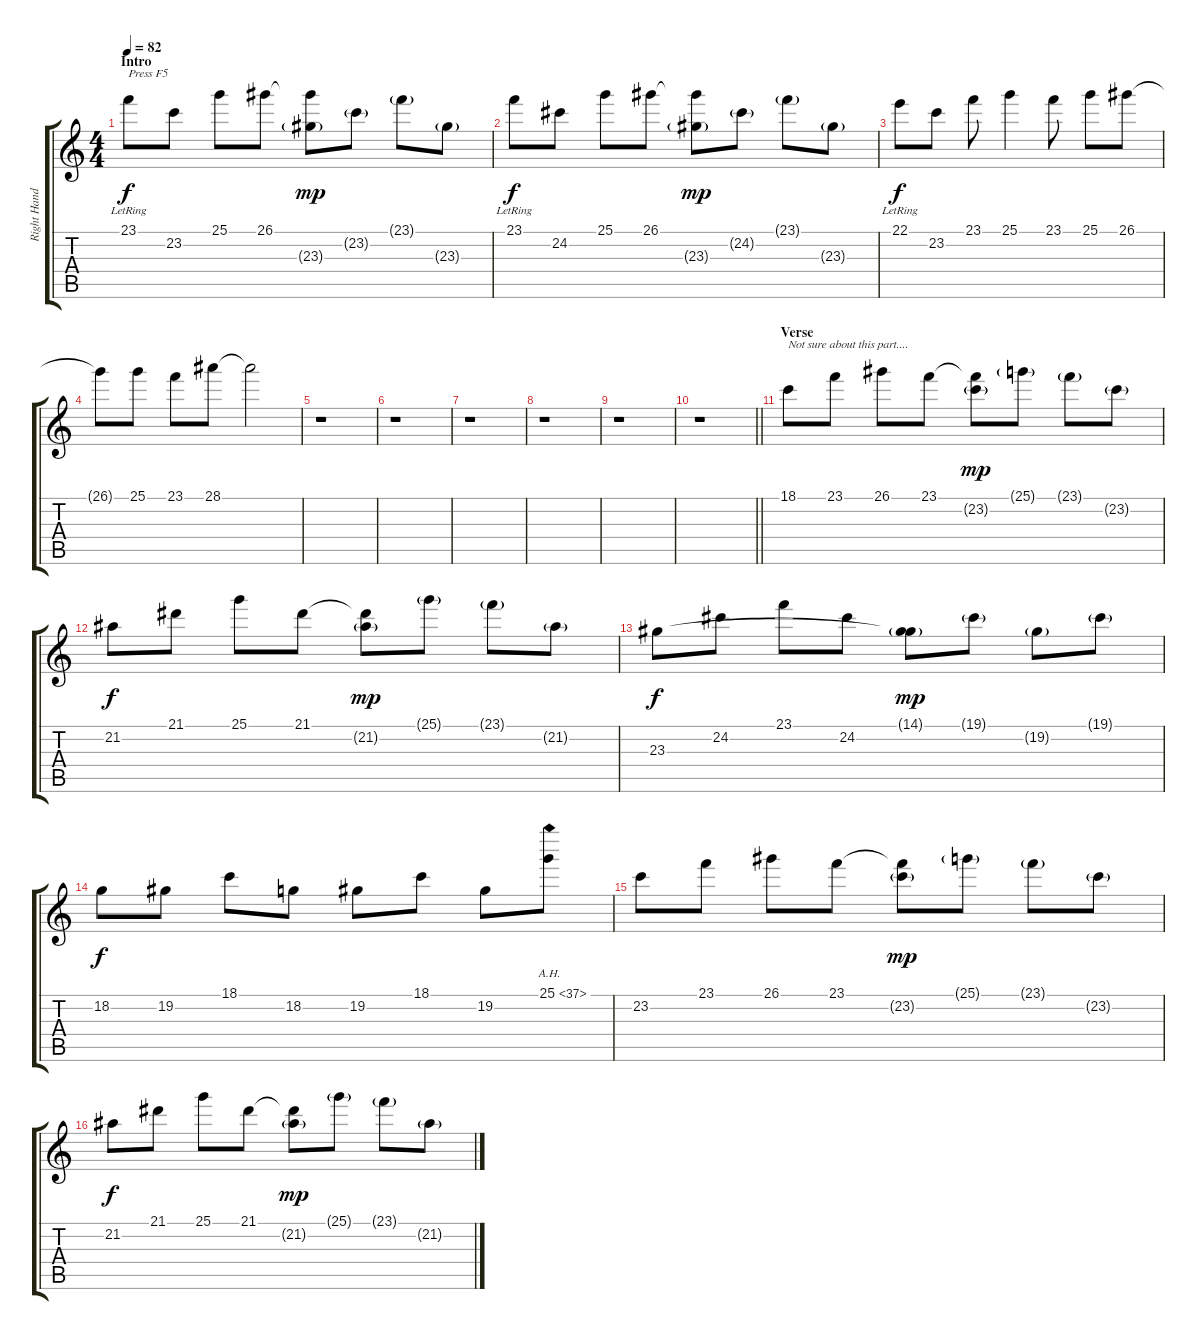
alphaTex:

\track ("Right Hand Piano" "Right Hand") {instrument brightacousticpiano}
\staff {score tabs}
\tuning (Gb4 Db4 A3 E3 B2 E2) {hide}
\ts (4 4)
\section ("" "Intro")
\tempo 82
\clef g2
\ks c
23.1{lr}.8{txt "Press F5" dy f instrument brightacousticpiano} 23.2.8 25.1.8 26.1.8 (26.1{t} 23.3{g}).8{dy mp} 23.2{g}.8 23.1{g}.8 23.3{g}.8 |
23.1{lr}.8{dy f} 24.2.8 25.1.8 26.1.8 (26.1{t} 23.3{g}).8{dy mp} 24.2{g}.8 23.1{g}.8 23.3{g}.8 |
22.1{lr}.8{dy f} 23.2.8 23.1.8 25.1.4 23.1.8 25.1.8 26.1.8 |
26.1{t}.8 25.1.8 23.1.8 28.1.8 28.1{t}.2 |
r.1 |
r.1 |
r.1 |
r.1 |
r.1 |
\barLineRight lightlight
r.1 |
\section ("" "Verse")
18.1.8{txt "Not sure about this part...."} 23.1.8 26.1.8 23.1.8 (23.1{t} 23.2{g}).8{dy mp} 25.1{g}.8 23.1{g}.8 23.2{g}.8 |
21.2.8{dy f} 21.1.8 25.1.8 21.1.8 (21.1{t} 21.2{g}).8{dy mp} 25.1{g}.8 23.1{g}.8 21.2{g}.8 |
23.3.8{dy f} 24.2.8 23.1.8 24.2.8 (14.1{g} 23.3{t}).8{dy mp} 19.1{g}.8 19.2{g}.8 19.1{g}.8 |
18.2.8{dy f} 19.2.8 18.1.8 18.2.8 19.2.8 18.1.8 19.2.8 25.1{ah 12}.8 |
23.2.8 23.1.8 26.1.8 23.1.8 (23.1{t} 23.2{g}).8{dy mp} 25.1{g}.8 23.1{g}.8 23.2{g}.8 |
21.2.8{dy f} 21.1.8 25.1.8 21.1.8 (21.1{t} 21.2{g}).8{dy mp} 25.1{g}.8 23.1{g}.8 21.2{g}.8
